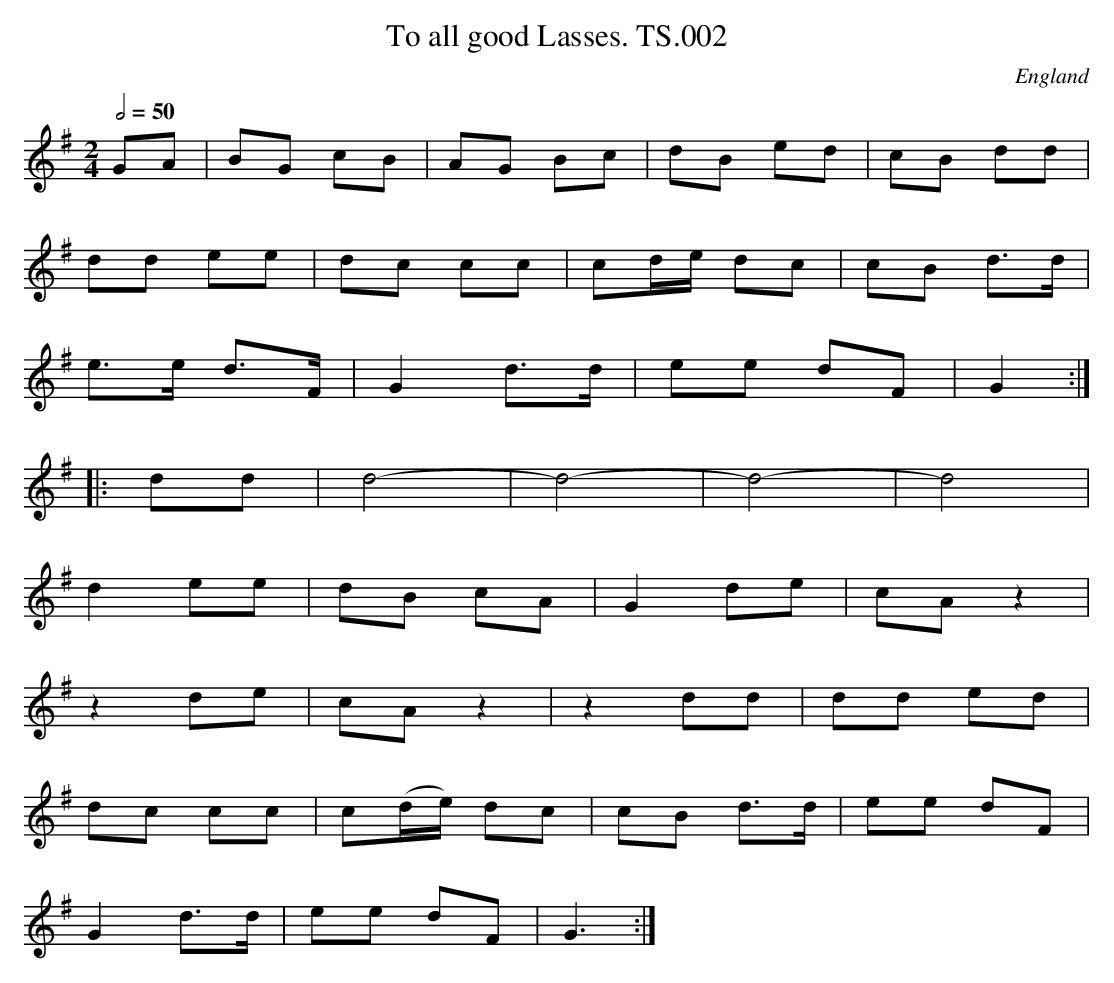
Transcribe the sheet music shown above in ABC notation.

X:1
T:To all good Lasses. TS.002
M:2/4
L:1/8
Q:1/2=50
O:England
K:G major
GA|BG cB|AG Bc|dB ed|cB dd|!
dd ee|dc cc|cd/e/ dc|cB d>d|!
e>e d>F|G2d>d|ee dF|G2:|!
|:dd|d4-|d4-|d4-|d4|!
d2ee|dB cA|G2de|cAz2|!
z2de|cAz2|z2dd|dd ed|!
dc cc|c(d/e/) dc|cB d>d|ee dF|!
G2d>d|ee dF|G3:|]
